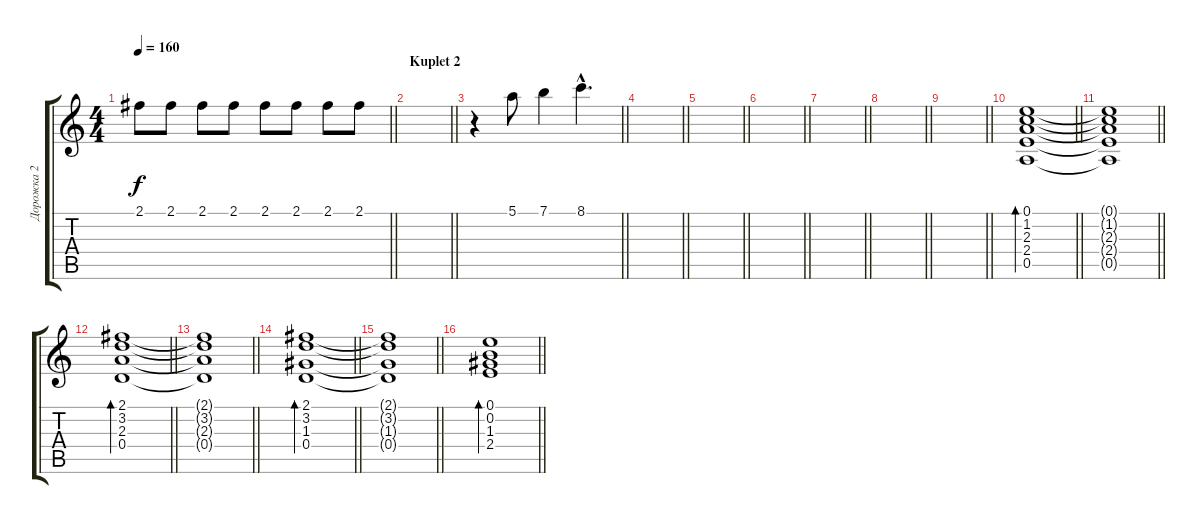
\track ("Дорожка 2" "Дорожка 2") {instrument acousticguitarsteel}
\staff {score tabs}
\tuning (E4 B3 G3 D3 A2 E2) {hide}
\ts (4 4)
\tempo 160
\clef g2
\barLineRight lightlight
\ks c
2.1.8{dy f} 2.1.8 2.1.8 2.1.8 2.1.8 2.1.8 2.1.8 2.1.8 |
\section ("" "Kuplet 2")
\barLineRight lightlight
|
\barLineRight lightlight
r.4 5.1.8 7.1.4 8.1{hac}.4{d} |
\barLineRight lightlight
|
\barLineRight lightlight
|
\barLineRight lightlight
|
\barLineRight lightlight
|
\barLineRight lightlight
|
\barLineRight lightlight
|
\barLineRight lightlight
(0.1 1.2 2.3 2.4 0.5).1{bd 60} |
\barLineRight lightlight
(0.1{t} 1.2{t} 2.3{t} 2.4{t} 0.5{t}).1 |
\barLineRight lightlight
(2.1 3.2 2.3 0.4).1{bd 60} |
\barLineRight lightlight
(2.1{t} 3.2{t} 2.3{t} 0.4{t}).1 |
\barLineRight lightlight
(2.1 3.2 1.3 0.4).1{bd 60} |
\barLineRight lightlight
(2.1{t} 3.2{t} 1.3{t} 0.4{t}).1 |
\barLineRight lightlight
(0.1 0.2 1.3 2.4).1{bd 60}
